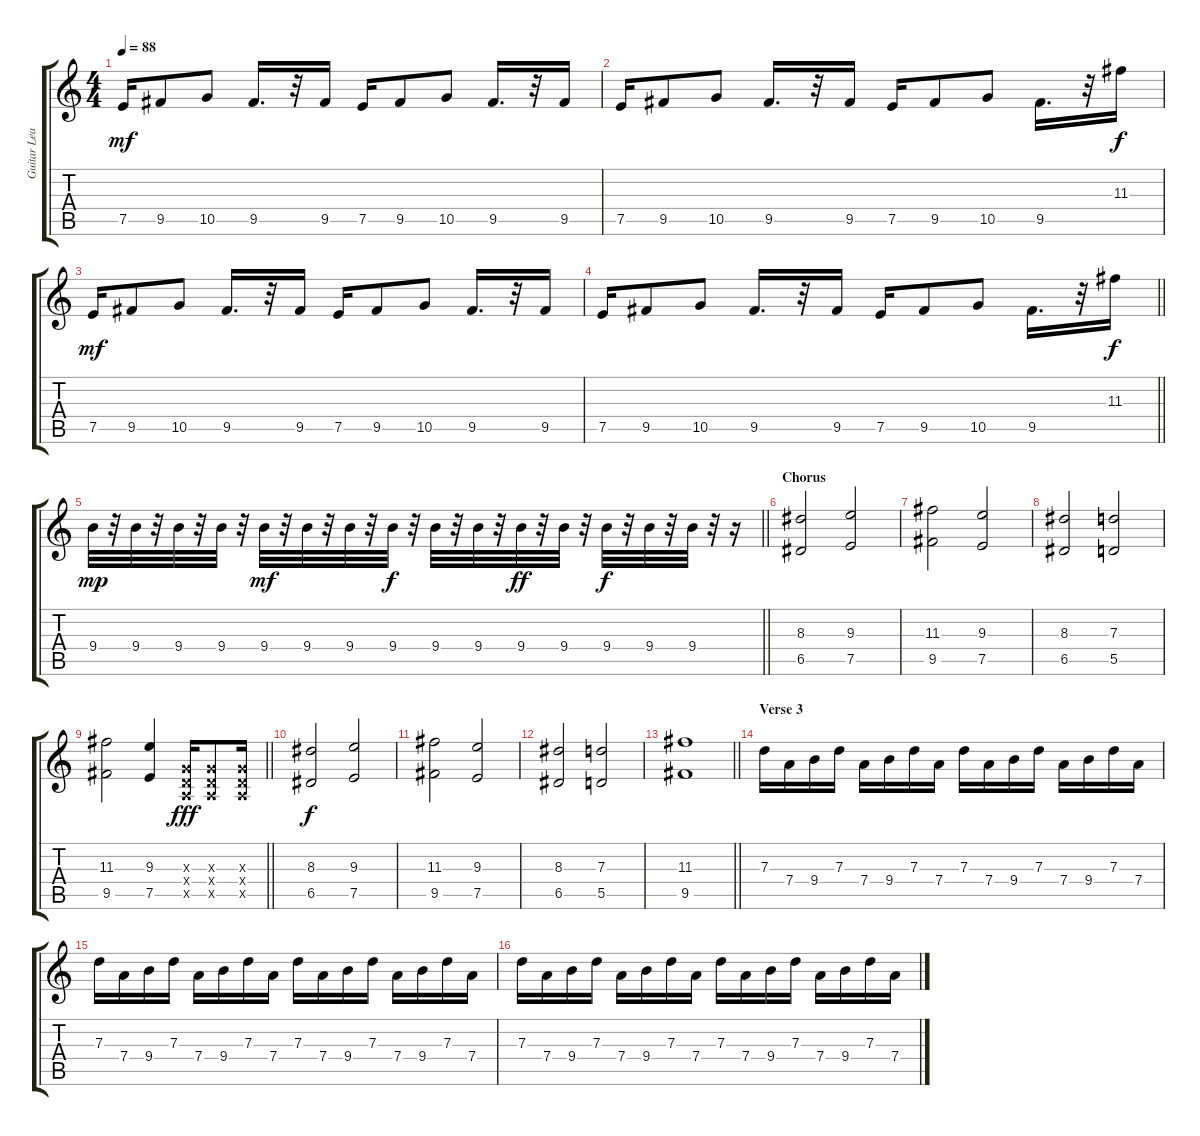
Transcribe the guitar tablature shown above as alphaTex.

\track ("Guitar Lead" "Guitar Lea") {instrument distortionguitar}
\staff {score tabs}
\tuning (E4 B3 G3 D3 A2 E2) {hide}
\ts (4 4)
\tempo 88
\clef g2
\ks c
7.5.16{dy mf} 9.5.8 10.5.8 9.5.16{d} r.32 9.5.16 7.5.16 9.5.8 10.5.8 9.5.16{d} r.32 9.5.16 |
7.5.16 9.5.8 10.5.8 9.5.16{d} r.32 9.5.16 7.5.16 9.5.8 10.5.8 9.5.16{d} r.32 11.3.16{dy f} |
7.5.16{dy mf} 9.5.8 10.5.8 9.5.16{d} r.32 9.5.16 7.5.16 9.5.8 10.5.8 9.5.16{d} r.32 9.5.16 |
\barLineRight lightlight
7.5.16 9.5.8 10.5.8 9.5.16{d} r.32 9.5.16 7.5.16 9.5.8 10.5.8 9.5.16{d} r.32 11.3.16{dy f} |
\barLineRight lightlight
9.4.32{dy mp volume 11 balance 5 instrument overdrivenguitar} r.32 9.4.32 r.32 9.4.32 r.32 9.4.32 r.32 9.4.32{dy mf} r.32 9.4.32 r.32 9.4.32 r.32 9.4.32{dy f} r.32 9.4.32 r.32 9.4.32 r.32 9.4.32{dy ff} r.32 9.4.32 r.32 9.4.32{dy f} r.32 9.4.32 r.32 9.4.32 r.32 r.16 |
\section ("" "Chorus")
(8.3 6.5).2{volume 11 balance 13 instrument distortionguitar} (9.3 7.5).2 |
(11.3 9.5).2 (9.3 7.5).2 |
(8.3 6.5).2 (7.3 5.5).2 |
\barLineRight lightlight
(11.3 9.5).2 (9.3 7.5).4 (0.3{x} 0.4{x} 0.5{x}).16{dy fff} (0.3{x} 0.4{x} 0.5{x}).8 (0.3{x} 0.4{x} 0.5{x}).16 |
(8.3 6.5).2{dy f} (9.3 7.5).2 |
(11.3 9.5).2 (9.3 7.5).2 |
(8.3 6.5).2 (7.3 5.5).2 |
\barLineRight lightlight
(11.3 9.5).1 |
\section ("" "Verse 3")
7.3.16{volume 8 balance 5 instrument electricguitarjazz} 7.4.16 9.4.16 7.3.16 7.4.16 9.4.16 7.3.16 7.4.16 7.3.16 7.4.16 9.4.16 7.3.16 7.4.16 9.4.16 7.3.16 7.4.16 |
7.3.16 7.4.16 9.4.16 7.3.16 7.4.16 9.4.16 7.3.16 7.4.16 7.3.16 7.4.16 9.4.16 7.3.16 7.4.16 9.4.16 7.3.16 7.4.16 |
7.3.16 7.4.16 9.4.16 7.3.16 7.4.16 9.4.16 7.3.16 7.4.16 7.3.16 7.4.16 9.4.16 7.3.16 7.4.16 9.4.16 7.3.16 7.4.16
